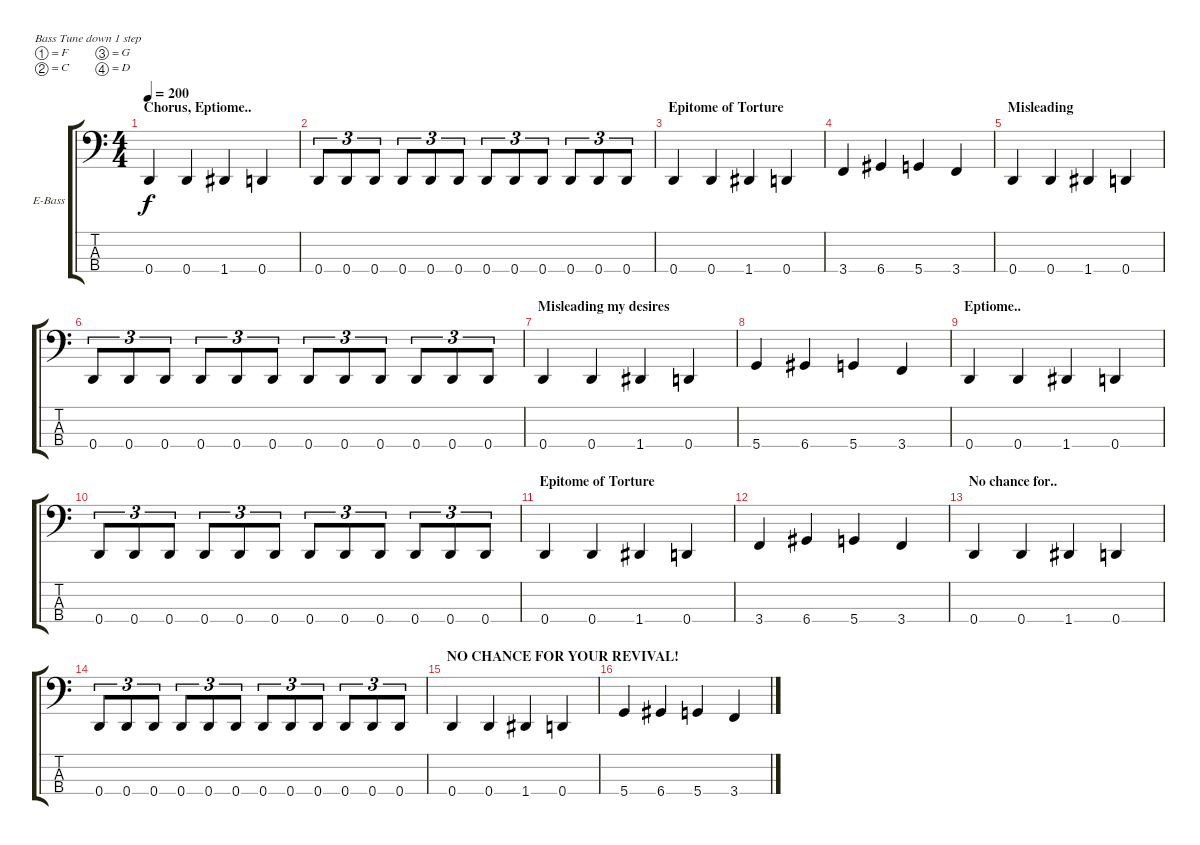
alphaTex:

\defaultSystemsLayout 4
\bracketExtendMode groupsimilarinstruments
\firstSystemTrackNameOrientation horizontal
\otherSystemsTrackNameOrientation horizontal
\track ("TOM ANGELRIPPER!" "E-Bass") {instrument electricbassfinger}
\staff {score tabs}
\tuning (F2 C2 G1 D1)
\ts (4 4)
\section ("" "Chorus, Eptiome..")
\tempo 200
\clef f4
\ks c
0.4.4{dy f} 0.4.4 1.4.4 0.4.4 |
0.4.8{tu (3 2)} 0.4.8{tu (3 2)} 0.4.8{tu (3 2)} 0.4.8{tu (3 2)} 0.4.8{tu (3 2)} 0.4.8{tu (3 2)} 0.4.8{tu (3 2)} 0.4.8{tu (3 2)} 0.4.8{tu (3 2)} 0.4.8{tu (3 2)} 0.4.8{tu (3 2)} 0.4.8{tu (3 2)} |
\section ("" "Epitome of Torture")
0.4.4 0.4.4 1.4.4 0.4.4 |
3.4.4 6.4.4 5.4.4 3.4.4 |
\section ("" "Misleading")
0.4.4 0.4.4 1.4.4 0.4.4 |
0.4.8{tu (3 2)} 0.4.8{tu (3 2)} 0.4.8{tu (3 2)} 0.4.8{tu (3 2)} 0.4.8{tu (3 2)} 0.4.8{tu (3 2)} 0.4.8{tu (3 2)} 0.4.8{tu (3 2)} 0.4.8{tu (3 2)} 0.4.8{tu (3 2)} 0.4.8{tu (3 2)} 0.4.8{tu (3 2)} |
\section ("" "Misleading my desires")
0.4.4 0.4.4 1.4.4 0.4.4 |
5.4.4 6.4.4 5.4.4 3.4.4 |
\section ("" "Eptiome..")
0.4.4 0.4.4 1.4.4 0.4.4 |
0.4.8{tu (3 2)} 0.4.8{tu (3 2)} 0.4.8{tu (3 2)} 0.4.8{tu (3 2)} 0.4.8{tu (3 2)} 0.4.8{tu (3 2)} 0.4.8{tu (3 2)} 0.4.8{tu (3 2)} 0.4.8{tu (3 2)} 0.4.8{tu (3 2)} 0.4.8{tu (3 2)} 0.4.8{tu (3 2)} |
\section ("" "Epitome of Torture")
0.4.4 0.4.4 1.4.4 0.4.4 |
3.4.4 6.4.4 5.4.4 3.4.4 |
\section ("" "No chance for..")
0.4.4 0.4.4 1.4.4 0.4.4 |
0.4.8{tu (3 2)} 0.4.8{tu (3 2)} 0.4.8{tu (3 2)} 0.4.8{tu (3 2)} 0.4.8{tu (3 2)} 0.4.8{tu (3 2)} 0.4.8{tu (3 2)} 0.4.8{tu (3 2)} 0.4.8{tu (3 2)} 0.4.8{tu (3 2)} 0.4.8{tu (3 2)} 0.4.8{tu (3 2)} |
\section ("" "NO CHANCE FOR YOUR REVIVAL!")
0.4.4 0.4.4 1.4.4 0.4.4 |
5.4.4 6.4.4 5.4.4 3.4.4
